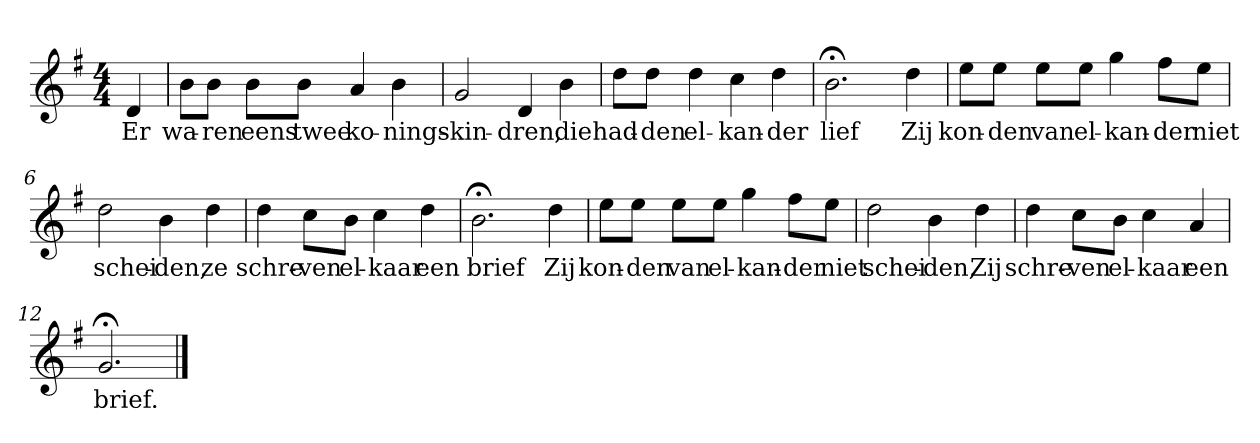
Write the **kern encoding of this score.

**kern	**text
*part1	*part1
*staff1	*staff1
*k[f#]	*
*G:	*
*M4/4	*
*MM120	*
=	=
4d	Er
=1	=1
8bL	wa-
8bJ	-ren
8bL	eens
8bJ	twee
4a	ko-
4b	-nings-
=2	=2
2g	-kin-
4d	-dren,
4b	die
=3	=3
8ddL	had-
8ddJ	-den
4dd	el-
4cc	-kan-
4dd	-der
=4	=4
2.b;<	lief
4dd	Zij
=5	=5
8eeL	kon-
8eeJ	-den
8eeL	van
8eeJ	el-
4gg	-kan-
8ff#L	-der
8eeJ	niet
=6	=6
2dd	schei-
4b	-den,
4dd	ze
=7	=7
4dd	schre-
8ccL	-ven
8bJ	el-
4cc	-kaar
4dd	een
=8	=8
2.b;<	brief
4dd	Zij
=9	=9
8eeL	kon-
8eeJ	-den
8eeL	van
8eeJ	el-
4gg	-kan-
8ff#L	-der
8eeJ	niet
=10	=10
2dd	schei-
4b	-den,
4dd	Zij
=11	=11
4dd	schre-
8ccL	-ven
8bJ	el-
4cc	-kaar
4a	een
=12	=12
2.g;<	brief.
==	==
*-	*-
